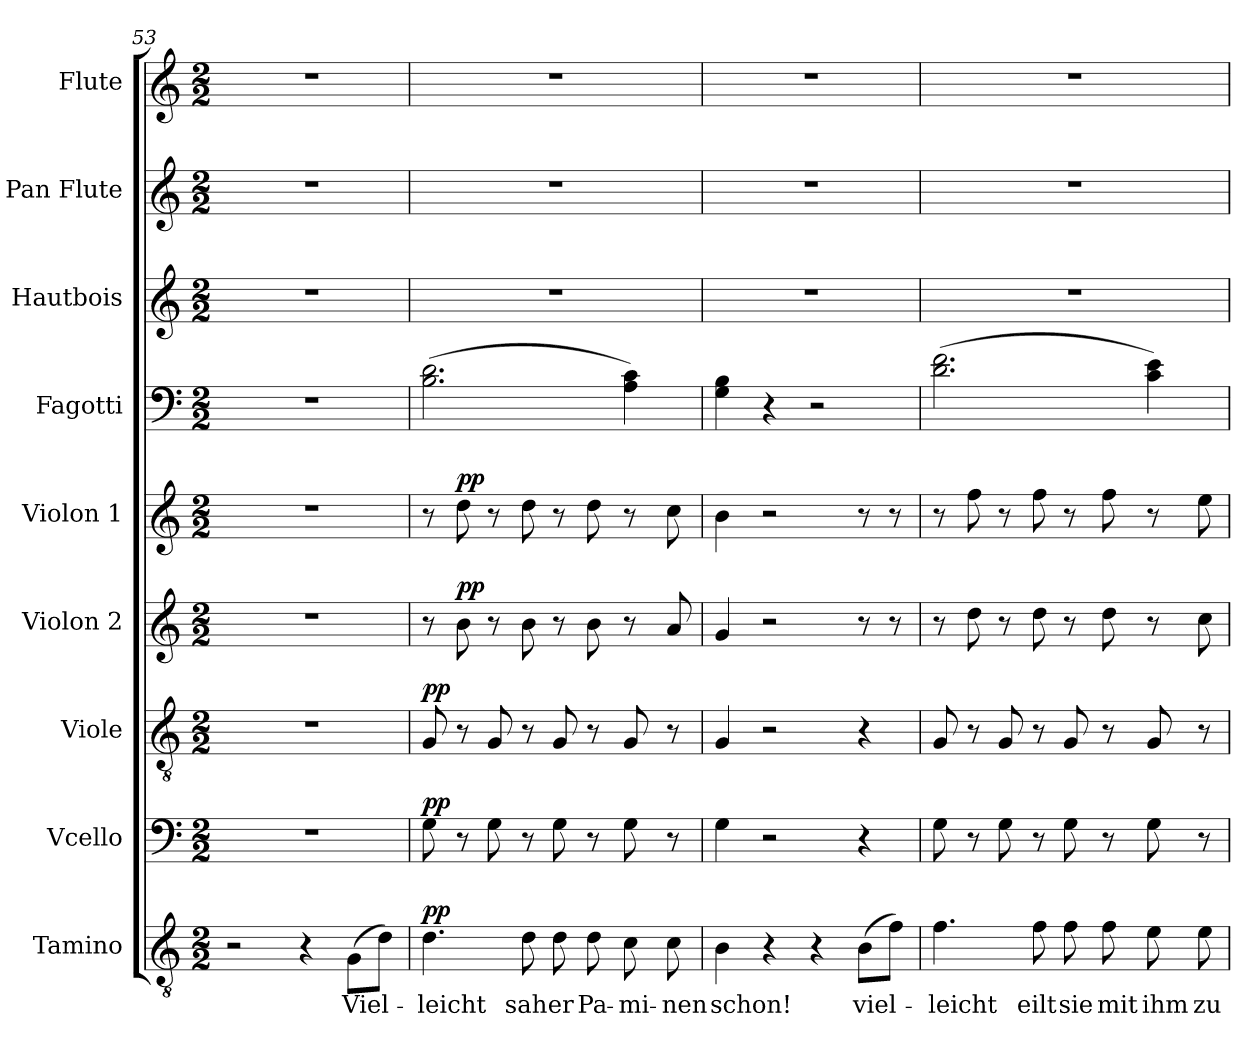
**kern	**text	**dynam	**kern	**dynam	**kern	**dynam	**kern	**dynam	**kern	**dynam	**kern	**kern	**kern	**kern
*part9	*part9	*part9	*part8	*part8	*part7	*part7	*part6	*part6	*part5	*part5	*part4	*part3	*part2	*part1
*staff9	*staff9	*staff9	*staff8	*staff8	*staff7	*staff7	*staff6	*staff6	*staff5	*staff5	*staff4	*staff3	*staff2	*staff1
*I"Tamino	*	*	*I"Vcello	*	*I"Viole	*	*I"Violon 2	*	*I"Violon 1	*	*I"Fagotti	*I"Hautbois	*I"Pan Flute	*I"Flute
*I'Tamino	*	*	*I'Vlo	*	*I'Vle	*	*I'Vln 2	*	*I'Vln 1	*	*I'Fg	*I'Hbs	*I'Pn. Fl.	*I'Flt
*clefGv2	*	*	*clefF4	*	*clefGv2	*	*clefG2	*	*clefG2	*	*clefF4	*clefG2	*clefG2	*clefG2
*k[]	*	*	*k[]	*	*k[]	*	*k[]	*	*k[]	*	*k[]	*k[]	*k[]	*k[]
*M2/2	*	*	*M2/2	*	*M2/2	*	*M2/2	*	*M2/2	*	*M2/2	*M2/2	*M2/2	*M2/2
=53	=53	=53	=53	=53	=53	=53	=53	=53	=53	=53	=53	=53	=53	=53
2r	.	.	1r	.	1r	.	1r	.	1r	.	1r	1r	1r	1r
4r	.	.	.	.	.	.	.	.	.	.	.	.	.	.
(8G\L	Viel-	.	.	.	.	.	.	.	.	.	.	.	.	.
8d\J)	.	.	.	.	.	.	.	.	.	.	.	.	.	.
!!LO:PB:g=z
=54	=54	=54	=54	=54	=54	=54	=54	=54	=54	=54	=54	=54	=54	=54
!	!	!LO:DY:a	!	!LO:DY:a	!	!LO:DY:a	!	!	!	!	!	!	!	!
4.d\	-leicht	pp	8G\	pp	8G/	pp	8r	.	8r	.	(2.B\ 2.d\	1r	1r	1r
!	!	!	!	!	!	!	!	!LO:DY:a	!	!LO:DY:a	!	!	!	!
.	.	.	8r	.	8r	.	8b\	pp	8dd\	pp	.	.	.	.
.	.	.	8G\	.	8G/	.	8r	.	8r	.	.	.	.	.
8d\	sah	.	8r	.	8r	.	8b\	.	8dd\	.	.	.	.	.
8d\	er	.	8G\	.	8G/	.	8r	.	8r	.	.	.	.	.
8d\	Pa-	.	8r	.	8r	.	8b\	.	8dd\	.	.	.	.	.
8c\	-mi-	.	8G\	.	8G/	.	8r	.	8r	.	4A\ 4c\)	.	.	.
8c\	-nen	.	8r	.	8r	.	8a/	.	8cc\	.	.	.	.	.
=55	=55	=55	=55	=55	=55	=55	=55	=55	=55	=55	=55	=55	=55	=55
4B\	schon!	.	4G\	.	4G/	.	4g/	.	4b\	.	4G\ 4B\	1r	1r	1r
4r	.	.	2r	.	2r	.	2r	.	2r	.	4r	.	.	.
4r	.	.	.	.	.	.	.	.	.	.	2r	.	.	.
(8B\L	viel-	.	4r	.	4r	.	8r	.	8r	.	.	.	.	.
8f\J)	.	.	.	.	.	.	8r	.	8r	.	.	.	.	.
=56	=56	=56	=56	=56	=56	=56	=56	=56	=56	=56	=56	=56	=56	=56
4.f\	-leicht	.	8G\	.	8G/	.	8r	.	8r	.	(2.d\ 2.f\	1r	1r	1r
.	.	.	8r	.	8r	.	8dd\	.	8ff\	.	.	.	.	.
.	.	.	8G\	.	8G/	.	8r	.	8r	.	.	.	.	.
8f\	eilt	.	8r	.	8r	.	8dd\	.	8ff\	.	.	.	.	.
8f\	sie	.	8G\	.	8G/	.	8r	.	8r	.	.	.	.	.
8f\	mit	.	8r	.	8r	.	8dd\	.	8ff\	.	.	.	.	.
8e\	ihm	.	8G\	.	8G/	.	8r	.	8r	.	4c\ 4e\)	.	.	.
8e\	zu	.	8r	.	8r	.	8cc\	.	8ee\	.	.	.	.	.
=	=	=	=	=	=	=	=	=	=	=	=	=	=	=
*-	*-	*-	*-	*-	*-	*-	*-	*-	*-	*-	*-	*-	*-	*-
